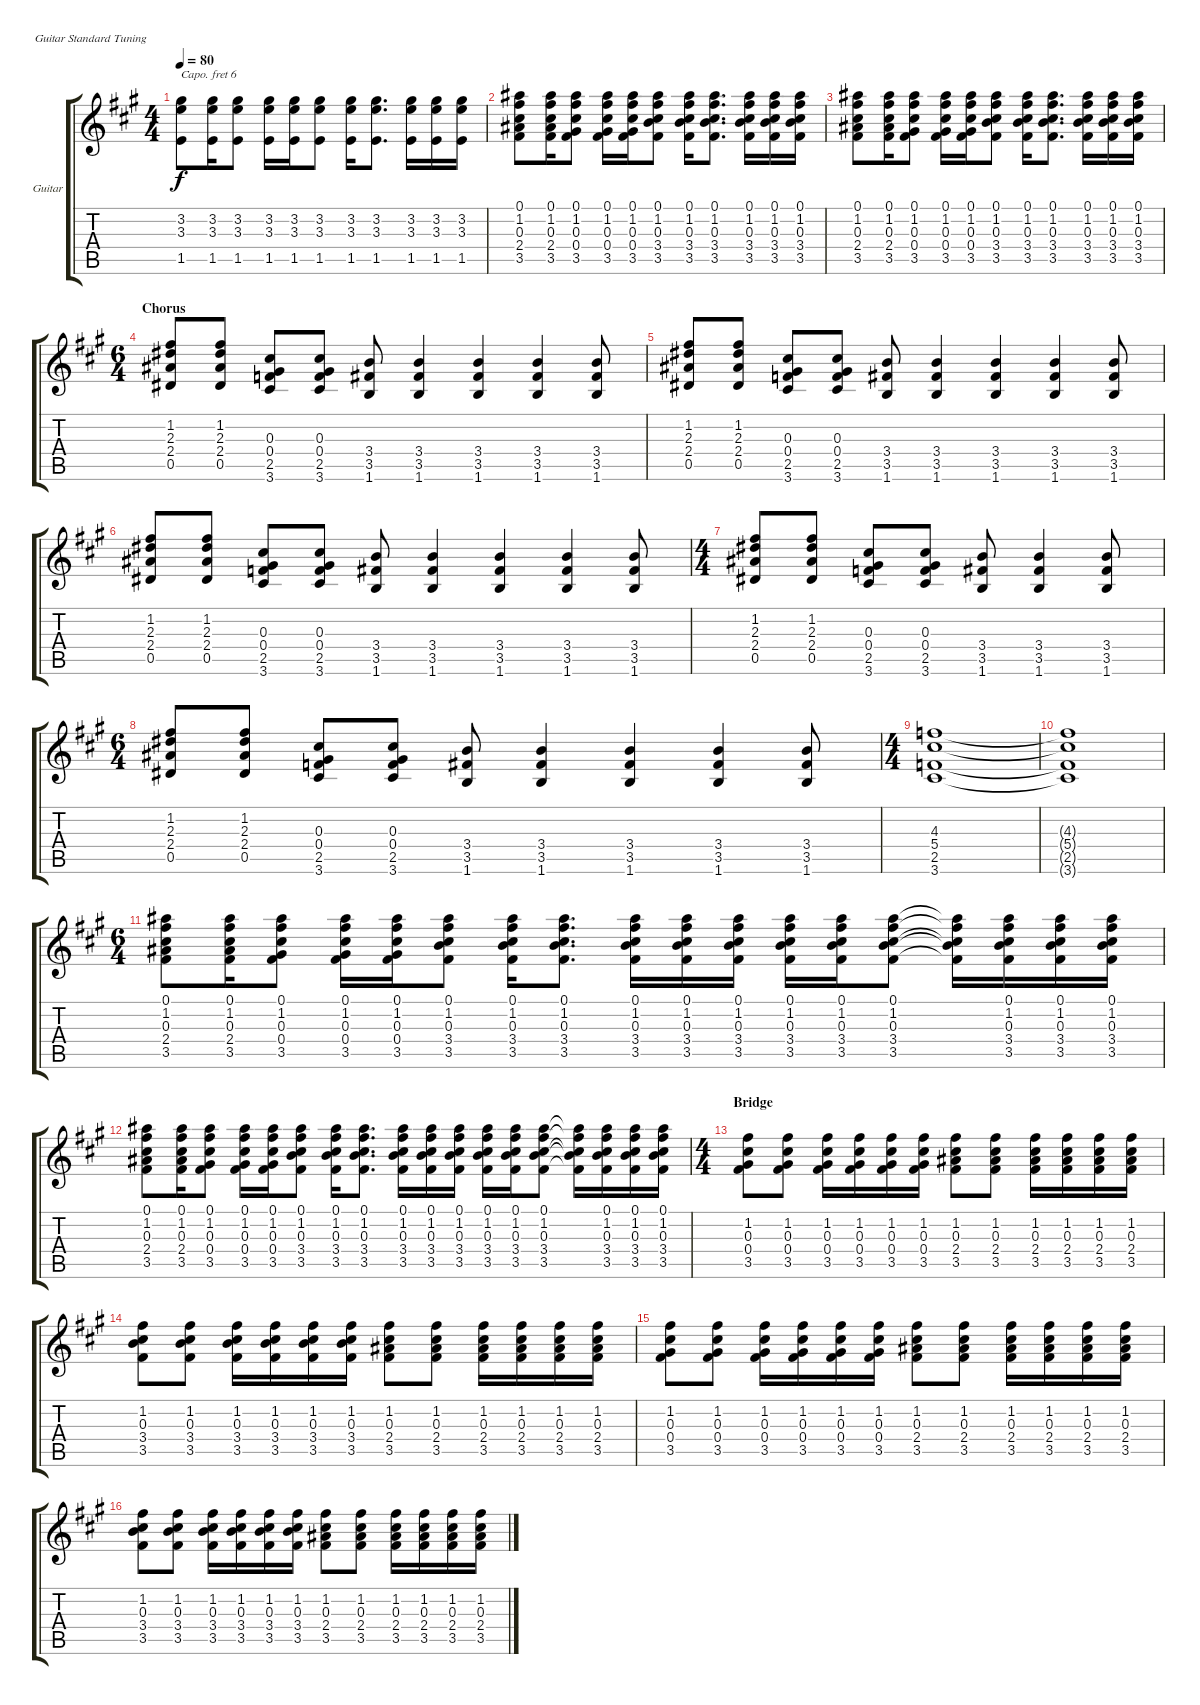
\defaultSystemsLayout 4
\bracketExtendMode groupsimilarinstruments
\firstSystemTrackNameOrientation horizontal
\otherSystemsTrackNameOrientation horizontal
\track ("Guitar" "Guitar") {instrument acousticguitarsteel}
\staff {score tabs}
\capo 6
\tuning (E4 B3 G3 D3 A2 E2)
\ts (4 4)
\tempo 80
\clef g2
\ks a
(3.3 3.2 1.5).8{dy f} (3.3 3.2 1.5).16 (3.3 3.2 1.5).8 (3.3 3.2 1.5).16 (3.3 3.2 1.5).16 (3.3 3.2 1.5).8 (3.3 3.2 1.5).16 (3.3 3.2 1.5).8{d} (3.3 3.2 1.5).16 (3.3 3.2 1.5).16 (3.3 3.2 1.5).16 |
(2.4 3.5 0.3 1.2 0.1).8 (2.4 3.5 0.3 1.2 0.1).16 (0.4 3.5 0.3 1.2 0.1).8 (0.4 3.5 0.3 1.2 0.1).16 (0.4 3.5 0.3 1.2 0.1).16 (3.4 3.5 0.3 1.2 0.1).8 (3.4 3.5 0.3 1.2 0.1).16 (3.4 3.5 0.3 1.2 0.1).8{d} (3.4 3.5 0.3 1.2 0.1).16 (3.4 3.5 0.3 1.2 0.1).16 (3.4 3.5 0.3 1.2 0.1).16 |
(2.4 3.5 0.3 1.2 0.1).8 (2.4 3.5 0.3 1.2 0.1).16 (0.4 3.5 0.3 1.2 0.1).8 (0.4 3.5 0.3 1.2 0.1).16 (0.4 3.5 0.3 1.2 0.1).16 (3.4 3.5 0.3 1.2 0.1).8 (3.4 3.5 0.3 1.2 0.1).16 (3.4 3.5 0.3 1.2 0.1).8{d} (3.4 3.5 0.3 1.2 0.1).16 (3.4 3.5 0.3 1.2 0.1).16 (3.4 3.5 0.3 1.2 0.1).16 |
\ts (6 4)
\section ("" "Chorus")
(2.4 0.5 2.3 1.2).8 (0.5 1.2 2.3 2.4).8 (3.6 2.5 0.4 0.3).8 (3.6 0.3 0.4 2.5).8 (1.6 3.5 3.4).8 (1.6 3.5 3.4).4 (1.6 3.5 3.4).4 (1.6 3.5 3.4).4 (1.6 3.5 3.4).8 |
(2.4 0.5 2.3 1.2).8 (0.5 1.2 2.3 2.4).8 (3.6 2.5 0.4 0.3).8 (3.6 0.3 0.4 2.5).8 (1.6 3.5 3.4).8 (1.6 3.5 3.4).4 (1.6 3.5 3.4).4 (1.6 3.5 3.4).4 (1.6 3.5 3.4).8 |
(2.4 0.5 2.3 1.2).8 (0.5 1.2 2.3 2.4).8 (3.6 2.5 0.4 0.3).8 (3.6 0.3 0.4 2.5).8 (1.6 3.5 3.4).8 (1.6 3.5 3.4).4 (1.6 3.5 3.4).4 (1.6 3.5 3.4).4 (1.6 3.5 3.4).8 |
\ts (4 4)
(2.4 0.5 2.3 1.2).8 (0.5 1.2 2.3 2.4).8 (3.6 2.5 0.4 0.3).8 (3.6 0.3 0.4 2.5).8 (1.6 3.5 3.4).8 (1.6 3.5 3.4).4 (1.6 3.5 3.4).8 |
\ts (6 4)
(2.4 0.5 2.3 1.2).8 (0.5 1.2 2.3 2.4).8 (3.6 2.5 0.4 0.3).8 (3.6 0.3 0.4 2.5).8 (1.6 3.5 3.4).8 (1.6 3.5 3.4).4 (1.6 3.5 3.4).4 (1.6 3.5 3.4).4 (1.6 3.5 3.4).8 |
\ts (4 4)
(2.5 5.4 4.3 3.6).1 |
(3.6{t} 2.5{t} 5.4{t} 4.3{t}).1 |
\ts (6 4)
(2.4 3.5 0.3 1.2 0.1).8 (2.4 3.5 0.3 1.2 0.1).16 (0.4 3.5 0.3 1.2 0.1).8 (0.4 3.5 0.3 1.2 0.1).16 (0.4 3.5 0.3 1.2 0.1).16 (3.4 3.5 0.3 1.2 0.1).8 (3.4 3.5 0.3 1.2 0.1).16 (3.4 3.5 0.3 1.2 0.1).8{d} (3.4 3.5 0.3 1.2 0.1).16 (3.4 3.5 0.3 1.2 0.1).16 (3.4 3.5 0.3 1.2 0.1).16 (3.4 3.5 0.1 1.2 0.3).16 (3.4 3.5 0.1 1.2 0.3).16 (3.4 3.5 0.1 1.2 0.3).8 (3.4{t} 3.5{t} 0.1{t} 1.2{t} 0.3{t}).16 (3.4 3.5 0.1 1.2 0.3).16 (3.4 3.5 0.1 1.2 0.3).16 (3.4 3.5 0.1 1.2 0.3).16 |
(2.4 3.5 0.3 1.2 0.1).8 (2.4 3.5 0.3 1.2 0.1).16 (0.4 3.5 0.3 1.2 0.1).8 (0.4 3.5 0.3 1.2 0.1).16 (0.4 3.5 0.3 1.2 0.1).16 (3.4 3.5 0.3 1.2 0.1).8 (3.4 3.5 0.3 1.2 0.1).16 (3.4 3.5 0.3 1.2 0.1).8{d} (3.4 3.5 0.3 1.2 0.1).16 (3.4 3.5 0.3 1.2 0.1).16 (3.4 3.5 0.3 1.2 0.1).16 (3.4 3.5 0.1 1.2 0.3).16 (3.4 3.5 0.1 1.2 0.3).16 (3.4 3.5 0.1 1.2 0.3).8 (3.4{t} 3.5{t} 0.1{t} 1.2{t} 0.3{t}).16 (3.4 3.5 0.1 1.2 0.3).16 (3.4 3.5 0.1 1.2 0.3).16 (3.4 3.5 0.1 1.2 0.3).16 |
\ts (4 4)
\section ("" "Bridge")
(3.5 1.2 0.3 0.4).8 (3.5 1.2 0.3 0.4).8 (3.5 1.2 0.3 0.4).16 (3.5 1.2 0.3 0.4).16 (3.5 1.2 0.3 0.4).16 (3.5 1.2 0.3 0.4).16 (3.5 1.2 0.3 2.4).8 (3.5 1.2 0.3 2.4).8 (3.5 1.2 0.3 2.4).16 (3.5 1.2 0.3 2.4).16 (3.5 1.2 0.3 2.4).16 (3.5 1.2 0.3 2.4).16 |
(3.5 1.2 0.3 3.4).8 (3.5 1.2 0.3 3.4).8 (3.5 1.2 0.3 3.4).16 (3.5 1.2 0.3 3.4).16 (3.5 1.2 0.3 3.4).16 (3.5 1.2 0.3 3.4).16 (3.5 1.2 0.3 2.4).8 (3.5 1.2 0.3 2.4).8 (3.5 1.2 0.3 2.4).16 (3.5 1.2 0.3 2.4).16 (3.5 1.2 0.3 2.4).16 (3.5 1.2 0.3 2.4).16 |
(3.5 1.2 0.3 0.4).8 (3.5 1.2 0.3 0.4).8 (3.5 1.2 0.3 0.4).16 (3.5 1.2 0.3 0.4).16 (3.5 1.2 0.3 0.4).16 (3.5 1.2 0.3 0.4).16 (3.5 1.2 0.3 2.4).8 (3.5 1.2 0.3 2.4).8 (3.5 1.2 0.3 2.4).16 (3.5 1.2 0.3 2.4).16 (3.5 1.2 0.3 2.4).16 (3.5 1.2 0.3 2.4).16 |
(3.5 1.2 0.3 3.4).8 (3.5 1.2 0.3 3.4).8 (3.5 1.2 0.3 3.4).16 (3.5 1.2 0.3 3.4).16 (3.5 1.2 0.3 3.4).16 (3.5 1.2 0.3 3.4).16 (3.5 1.2 0.3 2.4).8 (3.5 1.2 0.3 2.4).8 (3.5 1.2 0.3 2.4).16 (3.5 1.2 0.3 2.4).16 (3.5 1.2 0.3 2.4).16 (3.5 1.2 0.3 2.4).16
